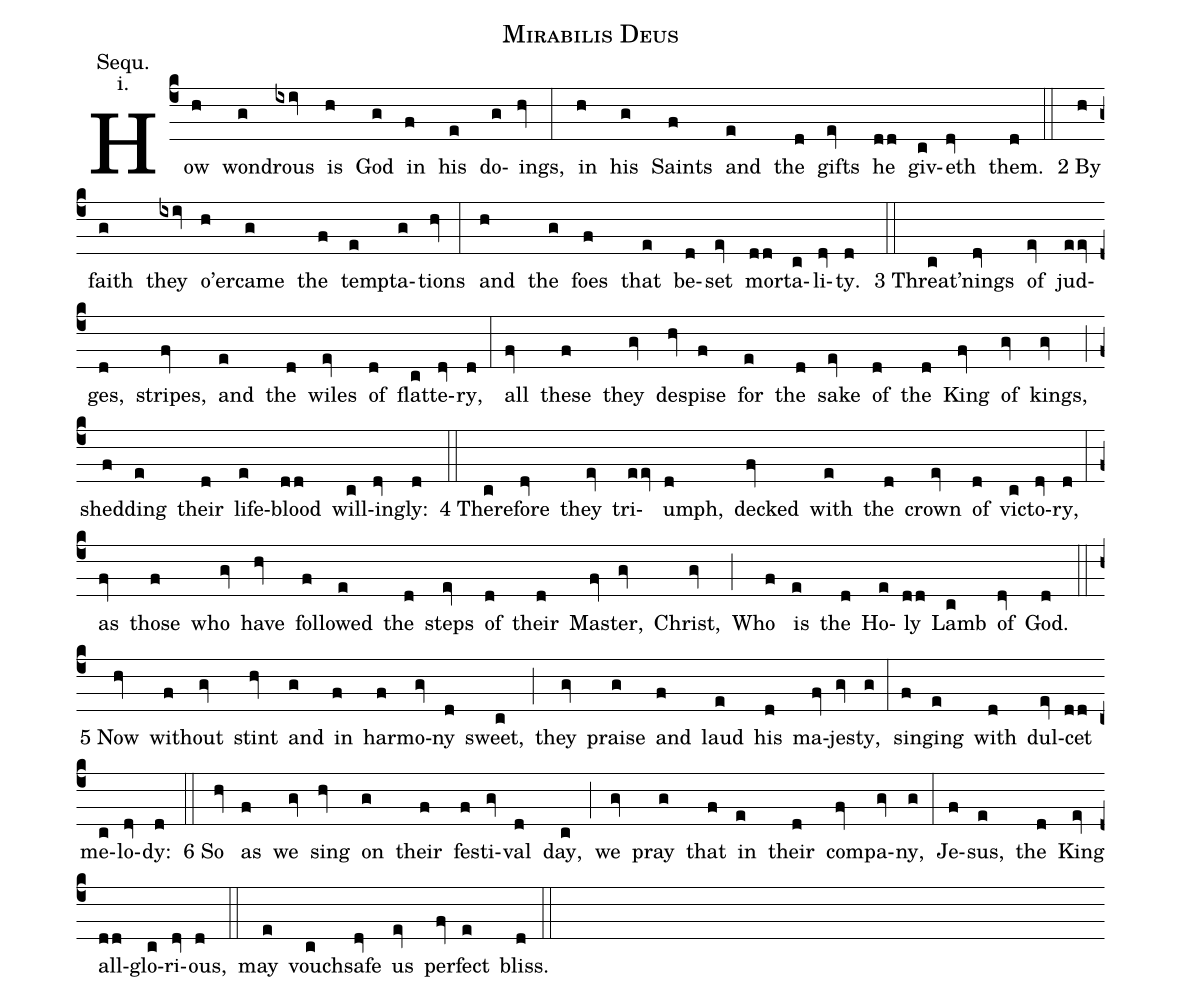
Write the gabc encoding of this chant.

name: Mirabilis Deus;
annotation: Sequ.;
annotation: i.;
mode: 1;
office-part: sequence;
%%
(c4)How(h) won(g)drous(ixiv) is(h) God(g) in(f) his(e) do(g)ings,(hv) (:)
    in(h) his(g) Saints(f) and(e) the(d) gifts(ev) {h}e(dd) giv(c)eth(dv) them.(d) (::)
2 {B}y(h) faith(g) they(ixiv) o’er(h)came(g) the(f) temp(e)ta(g)tions(hv) (:)
    and(h) the(g) foes(f) that(e) be(d)set(ev) {m}or(dd)ta(c)li(dv)ty.(d) (::)
3 Thr{e}at’n(c)ings(dv) of(ev) jud(eev)ges,(d) stripes,(fv) and(e) the(d) wiles(ev) of(d) flat(c)te(dv)ry,(d) (:)
    all(fv) these(f) they(gv) des(hv)pise(f) for(e) the(d) sake(ev) of(d) the(d) King(fv) of(gv) kings,(gv) (;)
    shed(f)ding(e) their(d) life(e)-b{l}ood(dd) will(c)ing(dv)ly:(d) (::)
4 Th{e}re(c)fore(dv) they(ev) tri(eev)umph,(d) decked(fv) with(e) the(d) crown(ev) of(d) vic(c)to(dv)ry,(d) (:)
    as(fv) those(f) who(gv) have(hv) foll(f)owed(e) the(d) steps(ev) of(d) their(d) Mas(fv)ter,(gv) Christ,(gv) (;)
    Who(f) is(e) the(d) Ho(e){l}y(dd) Lamb(c) of(dv) God.(d) (::)
5 N{o}w(hv) with(f)out(gv) stint(hv) and(g) in(f) har(f)mo(gv)ny(d) sweet,(c) (;)
    they(gv) praise(g) and(f) laud(e) his(d) ma(fv)jes(gv)ty,(g) (:)
    sing(f)ing(e) with(d) dul(ev){c}et(dd) me(c)lo(dv)dy:(d) (::)

6 S{o}(hv) as(f) we(gv) sing(hv) on(g) their(f) fes(f)ti(gv)val(d) day,(c) (;)
    we(gv) pray(g) that(f) in(e) their(d) com(fv)pa(gv)ny,(g) (:)
    Je(f)sus,(e) the(d) King(ev) {a}ll-(dd)glo(c)ri(dv)ous,(d) (::)

    may(e) vouch(c)safe(dv) us(ev) per(fv)fect(e) bliss.(d) (::)
